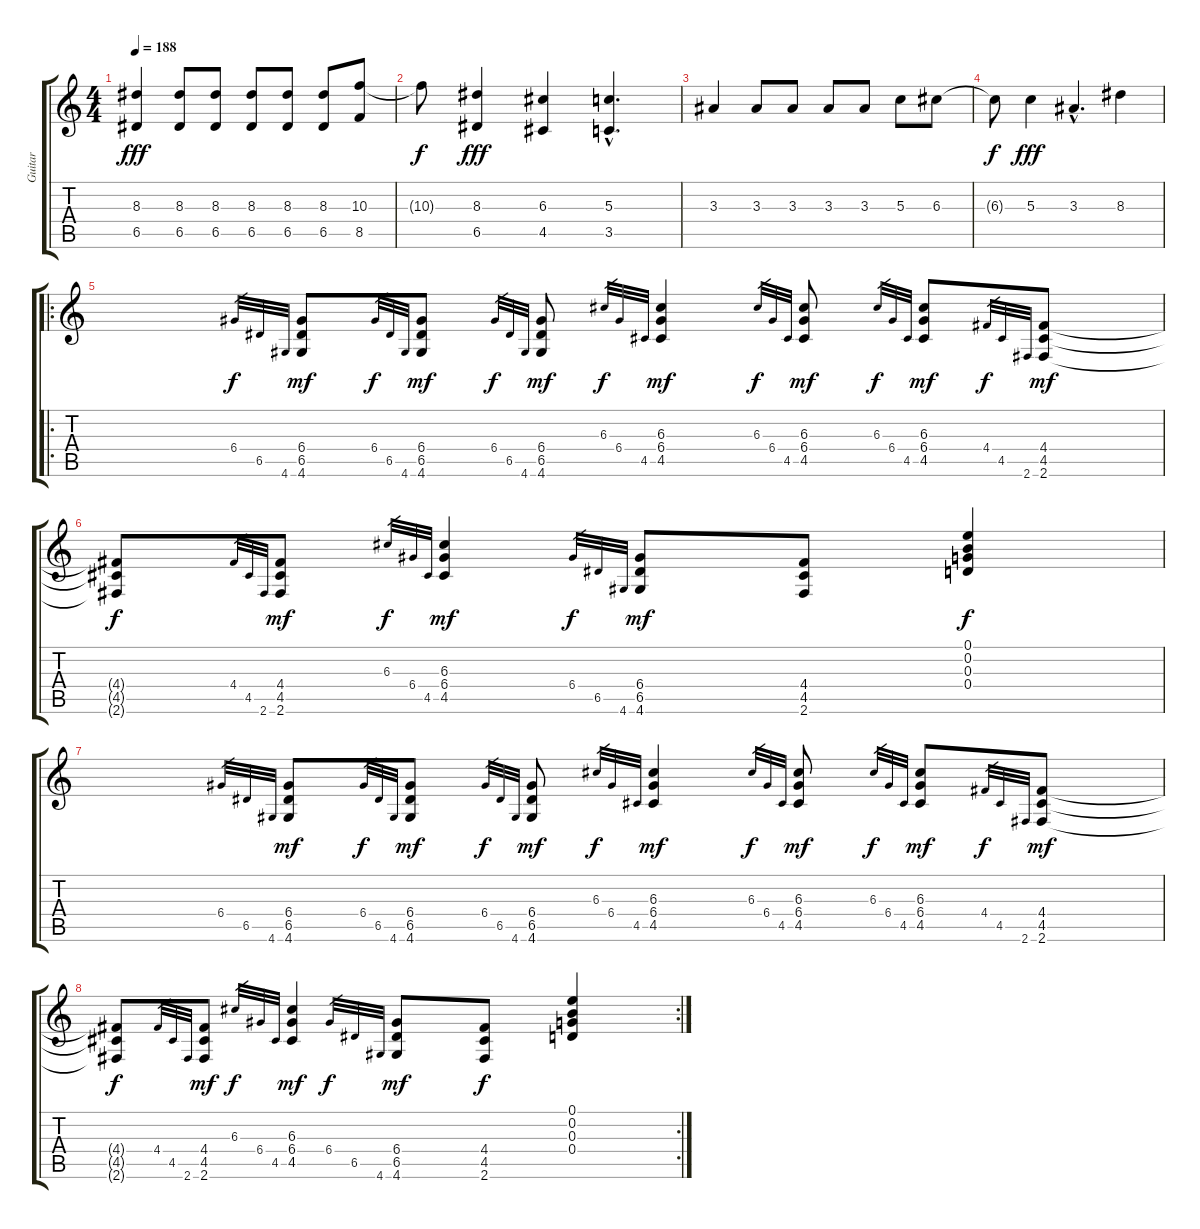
\track ("Guitar" "Guitar") {instrument distortionguitar}
\staff {score tabs}
\tuning (E4 B3 G3 D3 A2 E2) {hide}
\ts (4 4)
\tempo 188
\clef g2
\ks c
(8.3 6.5).4{dy fff} (8.3 6.5).8 (8.3 6.5).8 (8.3 6.5).8 (8.3 6.5).8 (8.3 6.5).8 (10.3 8.5).8 |
10.3{t}.8{dy f} (8.3 6.5).4{dy fff} (6.3 4.5).4 (5.3{hac} 3.5{hac}).4{d} |
3.3.4 3.3.8 3.3.8 3.3.8 3.3.8 5.3.8 6.3.8 |
6.3{t}.8{dy f} 5.3.4{dy fff} 3.3{hac}.4{d} 8.3.4 |
\ro
6.4.32{gr dy f} 6.5.32{gr} 4.6.32{gr} (6.4 6.5 4.6).8{dy mf} 6.4.32{gr dy f} 6.5.32{gr} 4.6.32{gr} (6.4 6.5 4.6).8{dy mf} 6.4.32{gr dy f} 6.5.32{gr} 4.6.32{gr} (6.4 6.5 4.6).8{dy mf} 6.3.32{gr dy f} 6.4.32{gr} 4.5.32{gr} (6.3 6.4 4.5).4{dy mf} 6.3.32{gr dy f} 6.4.32{gr} 4.5.32{gr} (6.3 6.4 4.5).8{dy mf} 6.3.32{gr dy f} 6.4.32{gr} 4.5.32{gr} (6.3 6.4 4.5).8{dy mf} 4.4.32{gr dy f} 4.5.32{gr} 2.6.32{gr} (4.4 4.5 2.6).8{dy mf} |
(4.4{t} 4.5{t} 2.6{t}).8{dy f} 4.4.32{gr} 4.5.32{gr} 2.6.32{gr} (4.4 4.5 2.6).8{dy mf} 6.3.32{gr dy f} 6.4.32{gr} 4.5.32{gr} (6.3 6.4 4.5).4{dy mf} 6.4.32{gr dy f} 6.5.32{gr} 4.6.32{gr} (6.4 6.5 4.6).8{dy mf} (4.4 4.5 2.6).8{balance 16} (0.1 0.2 0.3 0.4).4{dy f} |
6.4.32{gr} 6.5.32{gr} 4.6.32{gr} (6.4 6.5 4.6).8{dy mf} 6.4.32{gr dy f} 6.5.32{gr} 4.6.32{gr} (6.4 6.5 4.6).8{dy mf} 6.4.32{gr dy f} 6.5.32{gr} 4.6.32{gr} (6.4 6.5 4.6).8{dy mf} 6.3.32{gr dy f} 6.4.32{gr} 4.5.32{gr} (6.3 6.4 4.5).4{dy mf} 6.3.32{gr dy f} 6.4.32{gr} 4.5.32{gr} (6.3 6.4 4.5).8{dy mf} 6.3.32{gr dy f} 6.4.32{gr} 4.5.32{gr} (6.3 6.4 4.5).8{dy mf} 4.4.32{gr dy f} 4.5.32{gr} 2.6.32{gr} (4.4 4.5 2.6).8{dy mf} |
\rc 2
(4.4{t} 4.5{t} 2.6{t}).8{dy f} 4.4.32{gr} 4.5.32{gr} 2.6.32{gr} (4.4 4.5 2.6).8{dy mf} 6.3.32{gr dy f} 6.4.32{gr} 4.5.32{gr} (6.3 6.4 4.5).4{dy mf} 6.4.32{gr dy f} 6.5.32{gr} 4.6.32{gr} (6.4 6.5 4.6).8{dy mf} (4.4 4.5 2.6).8{dy f} (0.1 0.2 0.3 0.4).4{balance 16}
